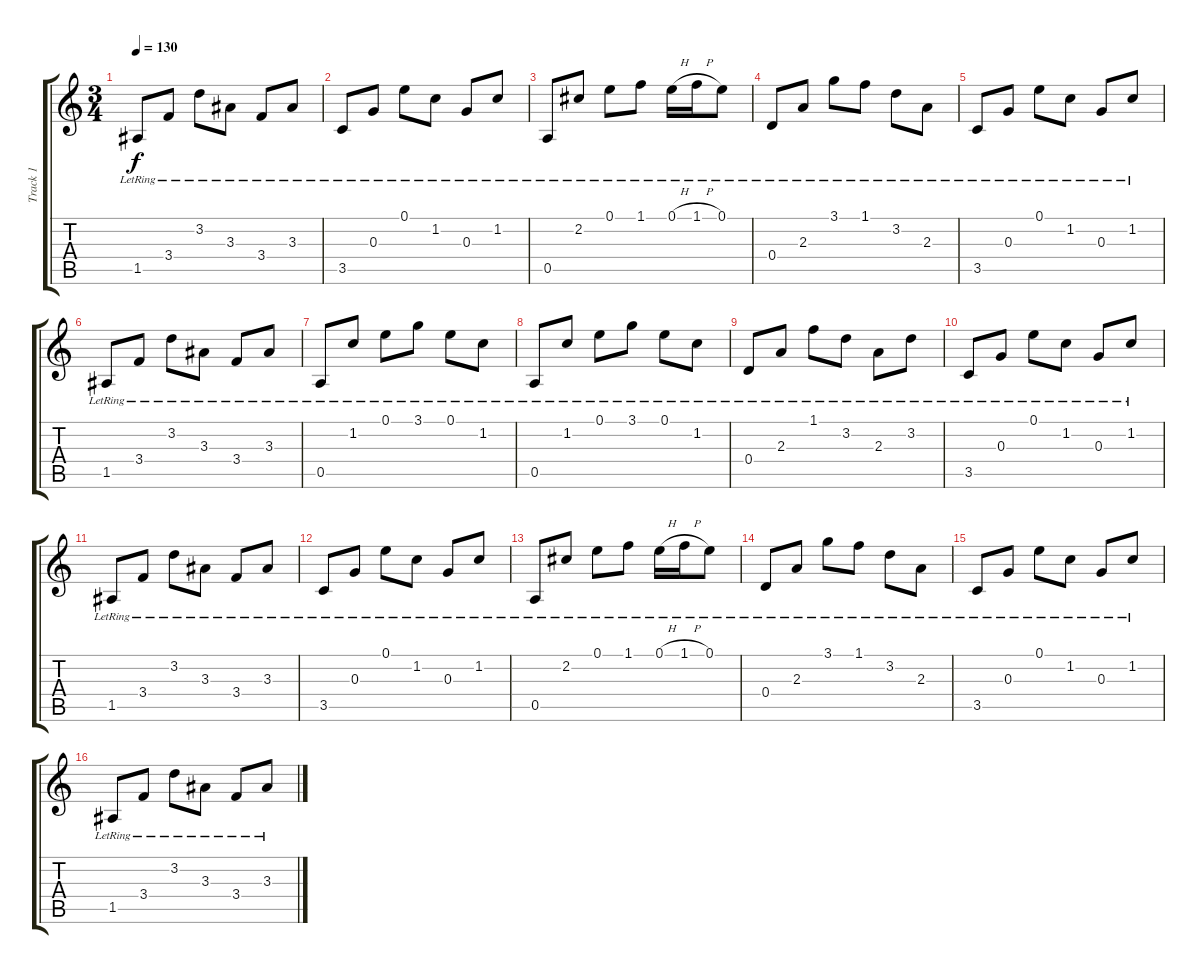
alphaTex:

\track ("Track 1" "Track 1") {instrument acousticguitarsteel}
\staff {score tabs}
\tuning (E4 B3 G3 D3 A2 E2) {hide}
\ts (3 4)
\tempo 130
\clef g2
\ks c
1.5{lr}.8{dy f} 3.4{lr}.8 3.2{lr}.8 3.3{lr}.8 3.4{lr}.8 3.3{lr}.8 |
3.5{lr}.8 0.3{lr}.8 0.1{lr}.8 1.2{lr}.8 0.3{lr}.8 1.2{lr}.8 |
0.5{lr}.8 2.2{lr}.8 0.1{lr}.8 1.1{lr}.8 0.1{h lr}.16 1.1{h lr}.16 0.1{lr}.8 |
0.4{lr}.8 2.3{lr}.8 3.1{lr}.8 1.1{lr}.8 3.2{lr}.8 2.3{lr}.8 |
3.5{lr}.8 0.3{lr}.8 0.1{lr}.8 1.2{lr}.8 0.3{lr}.8 1.2{lr}.8 |
1.5{lr}.8 3.4{lr}.8 3.2{lr}.8 3.3{lr}.8 3.4{lr}.8 3.3{lr}.8 |
0.5{lr}.8 1.2{lr}.8 0.1{lr}.8 3.1{lr}.8 0.1{lr}.8 1.2{lr}.8 |
0.5{lr}.8 1.2{lr}.8 0.1{lr}.8 3.1{lr}.8 0.1{lr}.8 1.2{lr}.8 |
0.4{lr}.8 2.3{lr}.8 1.1{lr}.8 3.2{lr}.8 2.3{lr}.8 3.2{lr}.8 |
3.5{lr}.8 0.3{lr}.8 0.1{lr}.8 1.2{lr}.8 0.3{lr}.8 1.2{lr}.8 |
1.5{lr}.8 3.4{lr}.8 3.2{lr}.8 3.3{lr}.8 3.4{lr}.8 3.3{lr}.8 |
3.5{lr}.8 0.3{lr}.8 0.1{lr}.8 1.2{lr}.8 0.3{lr}.8 1.2{lr}.8 |
0.5{lr}.8 2.2{lr}.8 0.1{lr}.8 1.1{lr}.8 0.1{h lr}.16 1.1{h lr}.16 0.1{lr}.8 |
0.4{lr}.8 2.3{lr}.8 3.1{lr}.8 1.1{lr}.8 3.2{lr}.8 2.3{lr}.8 |
3.5{lr}.8 0.3{lr}.8 0.1{lr}.8 1.2{lr}.8 0.3{lr}.8 1.2{lr}.8 |
1.5{lr}.8 3.4{lr}.8 3.2{lr}.8 3.3{lr}.8 3.4{lr}.8 3.3{lr}.8
